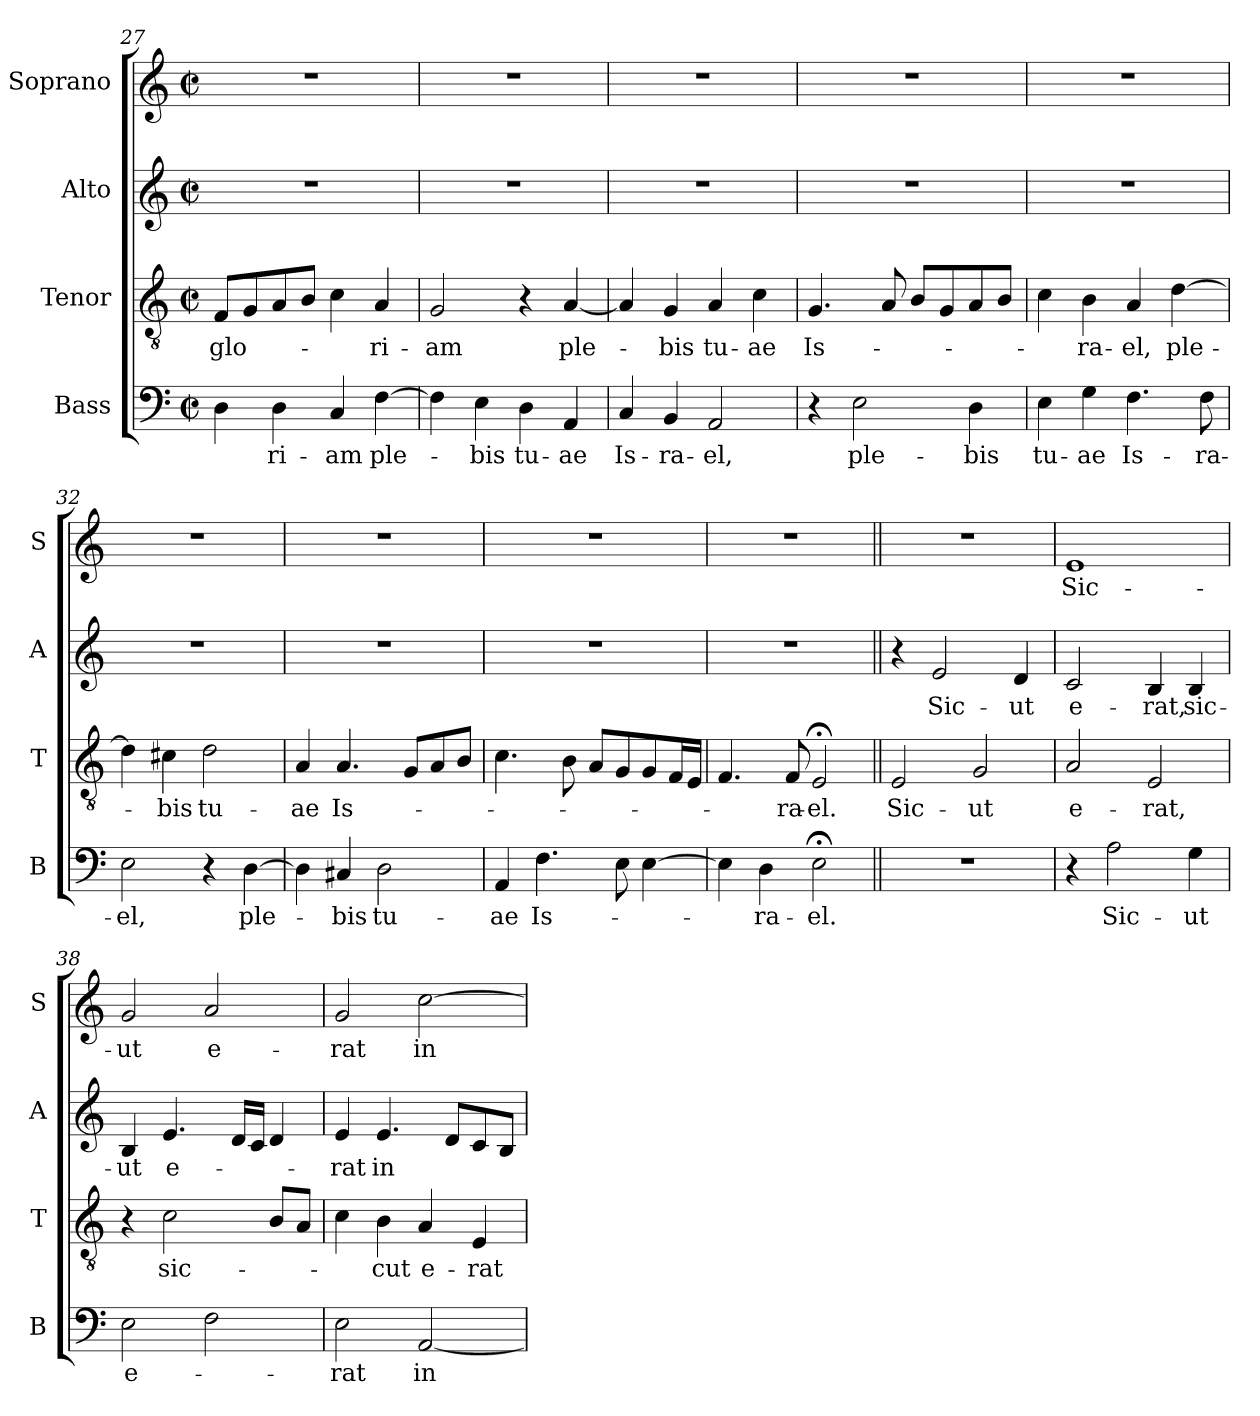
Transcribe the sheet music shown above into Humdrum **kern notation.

**kern	**text	**kern	**text	**kern	**text	**kern	**text
*part4	*part4	*part3	*part3	*part2	*part2	*part1	*part1
*staff4	*staff4	*staff3	*staff3	*staff2	*staff2	*staff1	*staff1
*I"Bass	*	*I"Tenor	*	*I"Alto	*	*I"Soprano	*
*I'B	*	*I'T	*	*I'A	*	*I'S	*
!!LO:LB:g=z
*clefF4	*	*clefGv2	*	*clefG2	*	*clefG2	*
*k[]	*	*k[]	*	*k[]	*	*k[]	*
*C:	*	*C:	*	*C:	*	*C:	*
*M2/2	*	*M2/2	*	*M2/2	*	*M2/2	*
*met(c|)	*	*met(c|)	*	*met(c|)	*	*met(c|)	*
=27	=27	=27	=27	=27	=27	=27	=27
!	!	!	!LO:LY:b	!	!	!	!
4D\	.	8F/L	glo-	1r	.	1r	.
.	.	8G/	.	.	.	.	.
!	!LO:LY:b	!	!	!	!	!	!
4D\	-ri-	8A/	.	.	.	.	.
.	.	8B/J	.	.	.	.	.
!	!LO:LY:b	!	!	!	!	!	!
4C/	-am	4c\	.	.	.	.	.
!	!LO:LY:b	!	!LO:LY:b	!	!	!	!
[4F\	ple-	4A/	-ri-	.	.	.	.
=28	=28	=28	=28	=28	=28	=28	=28
!	!	!	!LO:LY:b	!	!	!	!
4F\]	.	2G/	-am	1r	.	1r	.
!	!LO:LY:b	!	!	!	!	!	!
4E\	-bis	.	.	.	.	.	.
!	!LO:LY:b	!	!	!	!	!	!
4D\	tu-	4r	.	.	.	.	.
!	!LO:LY:b	!	!LO:LY:b	!	!	!	!
4AA/	-ae	[4A/	ple-	.	.	.	.
=29	=29	=29	=29	=29	=29	=29	=29
!	!LO:LY:b	!	!	!	!	!	!
4C/	Is-	4A/]	.	1r	.	1r	.
!	!LO:LY:b	!	!LO:LY:b	!	!	!	!
4BB/	-ra-	4G/	-bis	.	.	.	.
!	!LO:LY:b	!	!LO:LY:b	!	!	!	!
2AA/	-el,	4A/	tu-	.	.	.	.
!	!	!	!LO:LY:b	!	!	!	!
.	.	4c\	-ae	.	.	.	.
=30	=30	=30	=30	=30	=30	=30	=30
!	!	!	!LO:LY:b	!	!	!	!
4r	.	4.G/	Is-	1r	.	1r	.
!	!LO:LY:b	!	!	!	!	!	!
2E\	ple-	.	.	.	.	.	.
.	.	8A/	.	.	.	.	.
.	.	8B/L	.	.	.	.	.
.	.	8G/	.	.	.	.	.
!	!LO:LY:b	!	!	!	!	!	!
4D\	-bis	8A/	.	.	.	.	.
.	.	8B/J	.	.	.	.	.
=31	=31	=31	=31	=31	=31	=31	=31
!	!LO:LY:b	!	!	!	!	!	!
4E\	tu-	4c\	.	1r	.	1r	.
!	!LO:LY:b	!	!LO:LY:b	!	!	!	!
4G\	-ae	4B\	-ra-	.	.	.	.
!	!LO:LY:b	!	!LO:LY:b	!	!	!	!
4.F\	Is-	4A/	-el,	.	.	.	.
!	!	!	!LO:LY:b	!	!	!	!
.	.	[4d\	ple-	.	.	.	.
!	!LO:LY:b	!	!	!	!	!	!
8F\	-ra-	.	.	.	.	.	.
!!LO:LB:g=z
=32	=32	=32	=32	=32	=32	=32	=32
!	!LO:LY:b	!	!	!	!	!	!
2E\	-el,	4d\]	.	1r	.	1r	.
!	!	!	!LO:LY:b	!	!	!	!
.	.	4c#X\	-bis	.	.	.	.
!	!	!	!LO:LY:b	!	!	!	!
4r	.	2d\	tu-	.	.	.	.
!	!LO:LY:b	!	!	!	!	!	!
[4D\	ple-	.	.	.	.	.	.
=33	=33	=33	=33	=33	=33	=33	=33
!	!	!	!LO:LY:b	!	!	!	!
4D\]	.	4A/	-ae	1r	.	1r	.
!	!LO:LY:b	!	!LO:LY:b	!	!	!	!
4C#X/	-bis	4.A/	Is-	.	.	.	.
!	!LO:LY:b	!	!	!	!	!	!
2D\	tu-	.	.	.	.	.	.
.	.	8G/L	.	.	.	.	.
.	.	8A/	.	.	.	.	.
.	.	8B/J	.	.	.	.	.
=34	=34	=34	=34	=34	=34	=34	=34
!	!LO:LY:b	!	!	!	!	!	!
4AA/	-ae	4.c\	.	1r	.	1r	.
!	!LO:LY:b	!	!	!	!	!	!
4.F\	Is-	.	.	.	.	.	.
.	.	8B\	.	.	.	.	.
.	.	8A/L	.	.	.	.	.
8E\	.	8G/	.	.	.	.	.
[4E\	.	8G/	.	.	.	.	.
.	.	16F/L	.	.	.	.	.
.	.	16E/JJ	.	.	.	.	.
=35	=35	=35	=35	=35	=35	=35	=35
4E\]	.	4.F/	.	1r	.	1r	.
!	!LO:LY:b	!	!	!	!	!	!
4D\	-ra-	.	.	.	.	.	.
!	!	!	!LO:LY:b	!	!	!	!
.	.	8F/	-ra-	.	.	.	.
!	!LO:LY:b	!	!LO:LY:b	!	!	!	!
2E;<\	-el.	2E;</	-el.	.	.	.	.
=36||	=36||	=36||	=36||	=36||	=36||	=36||	=36||
!	!	!	!LO:LY:b	!	!	!	!
1r	.	2E/	Sic-	4r	.	1r	.
!	!	!	!	!	!LO:LY:b	!	!
.	.	.	.	2e/	Sic-	.	.
!	!	!	!LO:LY:b	!	!	!	!
.	.	2G/	-ut	.	.	.	.
!	!	!	!	!	!LO:LY:b	!	!
.	.	.	.	4d/	-ut	.	.
=37	=37	=37	=37	=37	=37	=37	=37
!	!	!	!LO:LY:b	!	!LO:LY:b	!	!LO:LY:b
4r	.	2A/	e-	2c/	e-	1e	Sic-
!	!LO:LY:b	!	!	!	!	!	!
2A\	Sic-	.	.	.	.	.	.
!	!	!	!LO:LY:b	!	!LO:LY:b	!	!
.	.	2E/	-rat,	4B/	-rat,	.	.
!	!LO:LY:b	!	!	!	!LO:LY:b	!	!
4G\	-ut	.	.	4B/	sic-	.	.
!!LO:PB:g=z
=38	=38	=38	=38	=38	=38	=38	=38
!	!LO:LY:b	!	!	!	!LO:LY:b	!	!LO:LY:b
2E\	e-	4r	.	4B/	-ut	2g/	-ut
!	!	!	!LO:LY:b	!	!LO:LY:b	!	!
.	.	2c\	sic-	4.e/	e-	.	.
!	!	!	!	!	!	!	!LO:LY:b
2F\	.	.	.	.	.	2a/	e-
.	.	.	.	16d/LL	.	.	.
.	.	.	.	16c/JJ	.	.	.
.	.	8B/L	.	4d/	.	.	.
.	.	8A/J	.	.	.	.	.
=39	=39	=39	=39	=39	=39	=39	=39
!	!LO:LY:b	!	!	!	!LO:LY:b	!	!LO:LY:b
2E\	-rat	4c\	.	4e/	-rat	2g/	-rat
!	!	!	!LO:LY:b	!	!LO:LY:b	!	!
.	.	4B\	-cut	4.e/	in	.	.
!	!LO:LY:b	!	!LO:LY:b	!	!	!	!LO:LY:b
[2AA/	in	4A/	e-	.	.	[2cc\	in
.	.	.	.	8d/L	.	.	.
!	!	!	!LO:LY:b	!	!	!	!
.	.	4E/	-rat	8c/	.	.	.
.	.	.	.	8B/J	.	.	.
=	=	=	=	=	=	=	=
*-	*-	*-	*-	*-	*-	*-	*-
